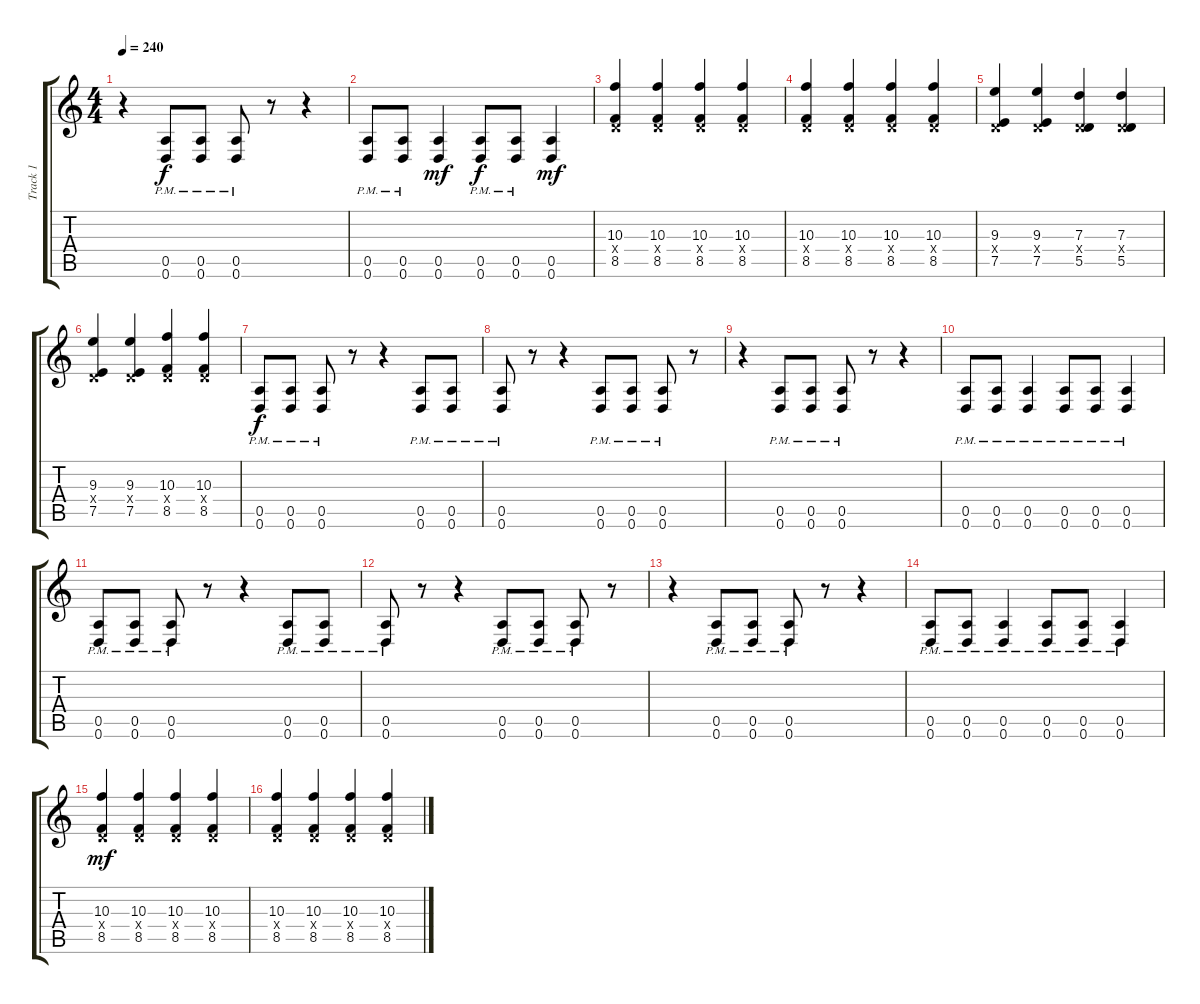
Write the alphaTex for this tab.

\track ("Track 1" "Track 1") {instrument distortionguitar}
\staff {score tabs}
\tuning (E4 B3 G3 D3 A2 D2) {hide}
\ts (4 4)
\tempo 240
\clef g2
\ks c
r.4{dy f} (0.5{pm} 0.6{pm}).8 (0.5{pm} 0.6{pm}).8 (0.5{pm} 0.6{pm}).8 r.8 r.4 |
(0.5{pm} 0.6{pm}).8 (0.5{pm} 0.6{pm}).8 (0.5 0.6).4{dy mf} (0.5{pm} 0.6{pm}).8{dy f} (0.5{pm} 0.6{pm}).8 (0.5 0.6).4{dy mf} |
(10.3 0.4{x} 8.5).4 (10.3 0.4{x} 8.5).4 (10.3 0.4{x} 8.5).4 (10.3 0.4{x} 8.5).4 |
(10.3 0.4{x} 8.5).4 (10.3 0.4{x} 8.5).4 (10.3 0.4{x} 8.5).4 (10.3 0.4{x} 8.5).4 |
(9.3 0.4{x} 7.5).4 (9.3 0.4{x} 7.5).4 (7.3 0.4{x} 5.5).4 (7.3 0.4{x} 5.5).4 |
(9.3 0.4{x} 7.5).4 (9.3 0.4{x} 7.5).4 (10.3 0.4{x} 8.5).4 (10.3 0.4{x} 8.5).4 |
(0.5{pm} 0.6{pm}).8{dy f} (0.5{pm} 0.6{pm}).8 (0.5{pm} 0.6{pm}).8 r.8 r.4 (0.5{pm} 0.6{pm}).8 (0.5{pm} 0.6{pm}).8 |
(0.5{pm} 0.6{pm}).8 r.8 r.4 (0.5{pm} 0.6{pm}).8 (0.5{pm} 0.6{pm}).8 (0.5{pm} 0.6{pm}).8 r.8 |
r.4 (0.5{pm} 0.6{pm}).8 (0.5{pm} 0.6{pm}).8 (0.5{pm} 0.6{pm}).8 r.8 r.4 |
(0.5{pm} 0.6{pm}).8 (0.5{pm} 0.6{pm}).8 (0.5{pm} 0.6{pm}).4 (0.5{pm} 0.6{pm}).8 (0.5{pm} 0.6{pm}).8 (0.5{pm} 0.6{pm}).4 |
(0.5{pm} 0.6{pm}).8 (0.5{pm} 0.6{pm}).8 (0.5{pm} 0.6{pm}).8 r.8 r.4 (0.5{pm} 0.6{pm}).8 (0.5{pm} 0.6{pm}).8 |
(0.5{pm} 0.6{pm}).8 r.8 r.4 (0.5{pm} 0.6{pm}).8 (0.5{pm} 0.6{pm}).8 (0.5{pm} 0.6{pm}).8 r.8 |
r.4 (0.5{pm} 0.6{pm}).8 (0.5{pm} 0.6{pm}).8 (0.5{pm} 0.6{pm}).8 r.8 r.4 |
(0.5{pm} 0.6{pm}).8 (0.5{pm} 0.6{pm}).8 (0.5{pm} 0.6{pm}).4 (0.5{pm} 0.6{pm}).8 (0.5{pm} 0.6{pm}).8 (0.5{pm} 0.6{pm}).4 |
(10.3 0.4{x} 8.5).4{dy mf} (10.3 0.4{x} 8.5).4 (10.3 0.4{x} 8.5).4 (10.3 0.4{x} 8.5).4 |
(10.3 0.4{x} 8.5).4 (10.3 0.4{x} 8.5).4 (10.3 0.4{x} 8.5).4 (10.3 0.4{x} 8.5).4
